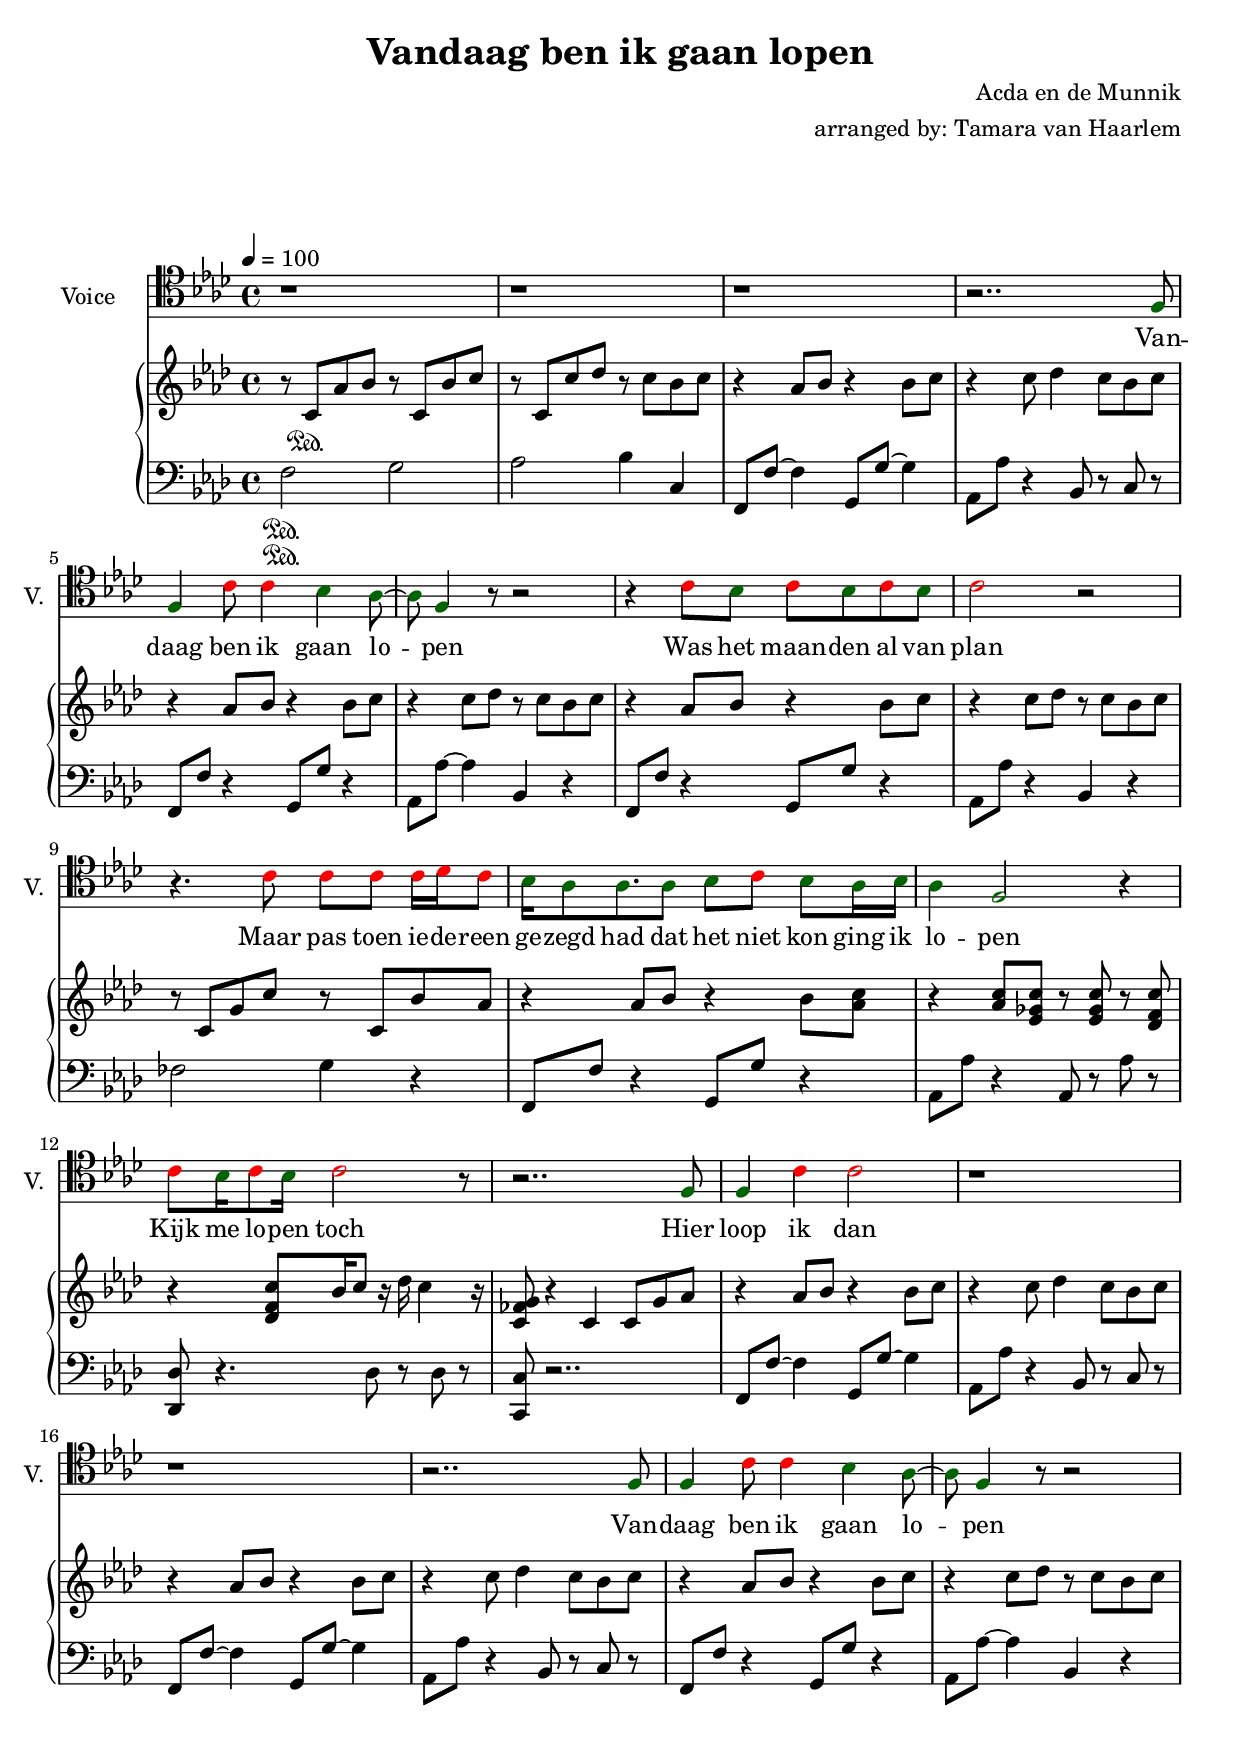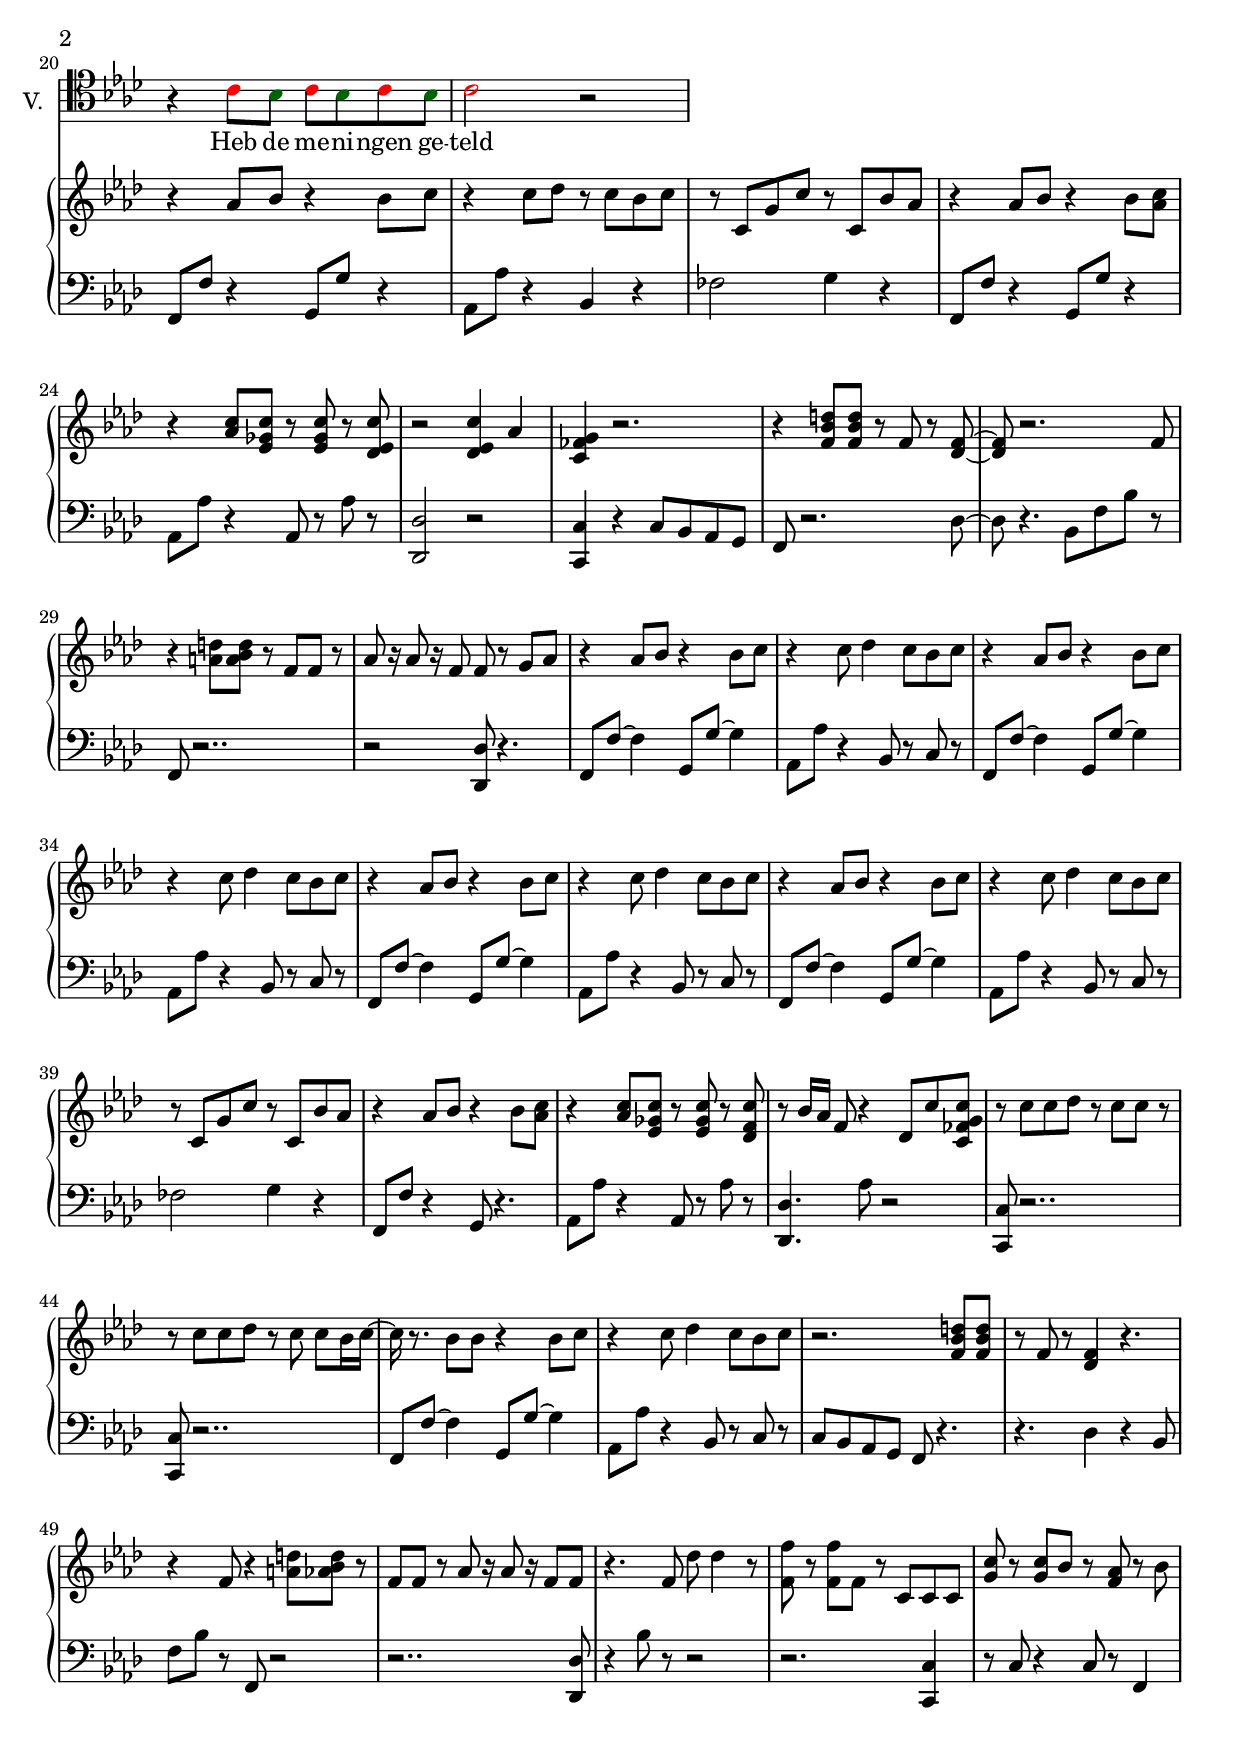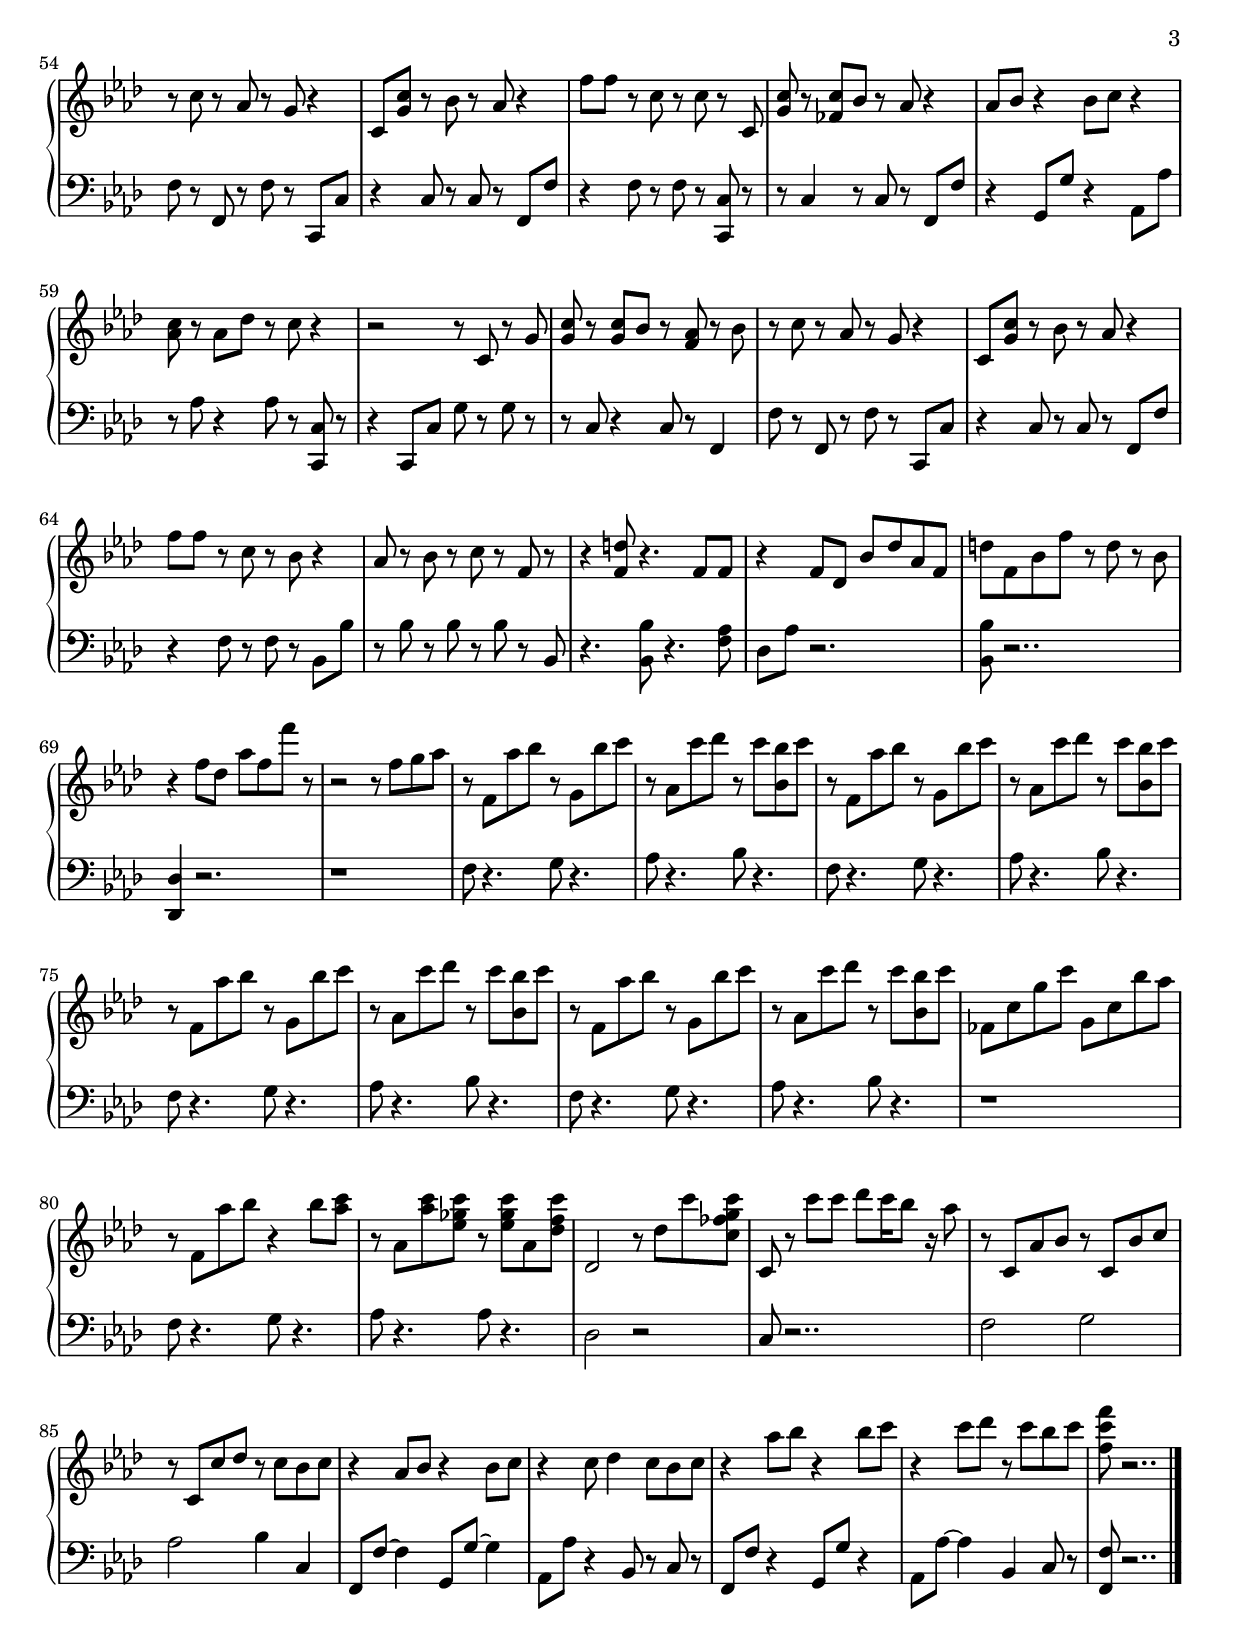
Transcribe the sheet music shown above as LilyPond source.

\include "articulate.ly"
\version "2.19.49"
%Association list of pitches to colors.
#(define color-mapping
  (list
    (cons (ly:make-pitch -1 0 -1/2) (x11-color 'orange))
    (cons (ly:make-pitch -1 0 0) (x11-color 'orange))
    (cons (ly:make-pitch -1 0 1/2) (x11-color 'orange))
    (cons (ly:make-pitch -1 1 -1/2) (x11-color 'orange))
    (cons (ly:make-pitch -1 1 0) (x11-color 'orange))
    (cons (ly:make-pitch -1 1 1/2) (x11-color 'orange))
    (cons (ly:make-pitch -1 2 -1/2) (x11-color 'orange))
    (cons (ly:make-pitch -1 2 0) (x11-color 'orange))
    (cons (ly:make-pitch -1 2 1/2) (x11-color 'orange))
    (cons (ly:make-pitch -1 3 -1/2) (x11-color 'DarkGreen))
    (cons (ly:make-pitch -1 3 0) (x11-color 'DarkGreen))
    (cons (ly:make-pitch -1 3 1/2) (x11-color 'DarkGreen))
    (cons (ly:make-pitch -1 4 -1/2) (x11-color 'DarkGreen))
    (cons (ly:make-pitch -1 4 0) (x11-color 'DarkGreen))
    (cons (ly:make-pitch -1 4 1/2) (x11-color 'DarkGreen))
    (cons (ly:make-pitch -1 5 -1/2) (x11-color 'DarkGreen))
    (cons (ly:make-pitch -1 5 0) (x11-color 'DarkGreen))
    (cons (ly:make-pitch -1 5 1/2) (x11-color 'DarkGreen))
    (cons (ly:make-pitch -1 6 -1/2) (x11-color 'DarkGreen))
    (cons (ly:make-pitch -1 6 0) (x11-color 'DarkGreen))
    (cons (ly:make-pitch -1 6 1/2) (x11-color 'DarkGreen))
    (cons (ly:make-pitch 0 0 -1/2) (x11-color 'red))
    (cons (ly:make-pitch 0 0 0) (x11-color 'red))
    (cons (ly:make-pitch 0 0 1/2) (x11-color 'red))
    (cons (ly:make-pitch 0 1 -1/2) (x11-color 'red))
    (cons (ly:make-pitch 0 1 0) (x11-color 'red))
    (cons (ly:make-pitch 0 1 1/2) (x11-color 'red))
    (cons (ly:make-pitch 0 2 -1/2) (x11-color 'red))
    (cons (ly:make-pitch 0 2 0) (x11-color 'red))
    (cons (ly:make-pitch 0 2 1/2) (x11-color 'red))
    (cons (ly:make-pitch 0 3 -1/2) (x11-color 'blue))
    (cons (ly:make-pitch 0 3 0) (x11-color 'blue))
    (cons (ly:make-pitch 0 3 1/2) (x11-color 'blue))
    (cons (ly:make-pitch 0 4 -1/2) (x11-color 'blue))
    (cons (ly:make-pitch 0 4 0) (x11-color 'blue))
    (cons (ly:make-pitch 0 4 1/2) (x11-color 'blue))
    (cons (ly:make-pitch 0 5 -1/2) (x11-color 'blue))
    (cons (ly:make-pitch 0 5 0) (x11-color 'blue))
    (cons (ly:make-pitch 0 5 1/2) (x11-color 'blue))
    (cons (ly:make-pitch 0 6 -1/2) (x11-color 'blue))
    (cons (ly:make-pitch 0 6 0) (x11-color 'blue))
    (cons (ly:make-pitch 0 6 1/2) (x11-color 'blue))
    (cons (ly:make-pitch 1 0 -1/2) (x11-color 'MediumPurple))
    (cons (ly:make-pitch 1 0 0) (x11-color 'MediumPurple))
    (cons (ly:make-pitch 1 0 1/2) (x11-color 'MediumPurple))
    (cons (ly:make-pitch 1 1 -1/2) (x11-color 'MediumPurple))
    (cons (ly:make-pitch 1 1 0) (x11-color 'MediumPurple))
    (cons (ly:make-pitch 1 1 1/2) (x11-color 'MediumPurple))
    (cons (ly:make-pitch 1 2 -1/2) (x11-color 'MediumPurple))
    (cons (ly:make-pitch 1 2 0) (x11-color 'MediumPurple))
    (cons (ly:make-pitch 1 2 1/2) (x11-color 'MediumPurple))
    (cons (ly:make-pitch 1 3 -1/2) (x11-color 'DeepPink))
    (cons (ly:make-pitch 1 3 0) (x11-color 'DeepPink))
    (cons (ly:make-pitch 1 3 1/2) (x11-color 'DeepPink))
    (cons (ly:make-pitch 1 4 -1/2) (x11-color 'DeepPink))
    (cons (ly:make-pitch 1 4 0) (x11-color 'DeepPink))
    (cons (ly:make-pitch 1 4 1/2) (x11-color 'DeepPink))
    (cons (ly:make-pitch 1 5 -1/2) (x11-color 'DeepPink))
    (cons (ly:make-pitch 1 5 0) (x11-color 'DeepPink))
    (cons (ly:make-pitch 1 5 1/2) (x11-color 'DeepPink))
    (cons (ly:make-pitch 1 6 -1/2) (x11-color 'DeepPink))
    (cons (ly:make-pitch 1 6 0) (x11-color 'DeepPink))
    (cons (ly:make-pitch 1 6 1/2) (x11-color 'DeepPink))))

%Compare pitch and alteration (not octave).
#(define (pitch-equals? p1 p2)
  (and
    (= (ly:pitch-octave p1) (ly:pitch-octave p2))
    (= (ly:pitch-alteration p1) (ly:pitch-alteration p2))
    (= (ly:pitch-notename p1) (ly:pitch-notename p2))))

#(define (pitch-to-color pitch)
  (let ((color (assoc pitch color-mapping pitch-equals?)))
    (if color
      (cdr color))))

#(define (color-notehead grob)
  (pitch-to-color
    (ly:event-property (event-cause grob) 'pitch)))

\include "predefined-guitar-fretboards.ly"
\version "2.19.50"
% voicetrainer: measures = 61
% voicetrainer: pages = 5
\header {
  title = "Vandaag ben ik gaan lopen"
  composer = "Acda en de Munnik"
  arranger = "arranged by: Tamara van Haarlem"
}

voicetrainerTempo = 100
voicetrainerKey = f

global= {
  \tempo 4=\voicetrainerTempo \time 4/4 \key f \minor
}

vchora = \relative c {
  r2.. f8 |
  f4 c'8 c4 bes4 as8~ |
  as8 f4 r8 r2 |
}
vchorb = \relative c {
  r4 c'8 bes c bes c bes |
  c2 r2 |
}

voiceStaff= \transpose f \voicetrainerKey \relative c {
  \override NoteHead #'color = #color-notehead
  \global
  \clef tenor
  \repeat unfold 3 r1 |
  %4 Vandaag ben ik gaan lopen
  \vchora
  %7 Was het maanden al van plan
  \vchorb
  %9 Maar pas toen iedereen gezegd had dat het niet kon ging ik lopen
  r4. c'8 c c c16 des c8 |
  bes16 as8 as8. as8 bes c bes as16 bes|
  as4 f2 r4 |
  % Kijk me lopen toch!
  c'8 bes16 c8 bes16 c2 r8 |
  r2.. f,8 |
  %14 Hier loop ik dan
  f4 c' c2 |
  r1 | r1 |
  %17 Vandaag ben ik gaan lopen
  \vchora
  %20 Ik heb de meningen geteld
  \vchorb
}

cello= \transpose f \voicetrainerKey \relative c, {
  \global
  \clef bass
}

upperStaff= \transpose f \voicetrainerKey \relative c' {
  \global
  %1
  r8 c\sustainOn as' bes r c, bes' c |
  r8 c, c' des r c bes c |
  r4 as8 bes r4 bes8 c |
  %4
  r4 c8 des4 c8 bes c |
  r4 as8 bes r4 bes8 c |
  r4 c8 des r c bes c |
  %7
  r4 as8 bes r4 bes8 c |
  r4 c8 des r c bes c |
  r c, g' c r c, bes' as |
  %10
  r4 as8 bes r4 bes8 < as c> |
  r4 < as c>8 < es ges c> r < es ges c> r < des f c'> |
  r4 < des f c'>8 bes'16 c8 r16 des c4 r16 |
  %13
  < c, fes g>8 r4 c c8 g' as |
  r4 as8 bes r4 bes8 c |
  r4 c8 des4 c8 bes c |
  %16
  r4 as8 bes r4 bes8 c |
  r4 c8 des4 c8 bes c |
  r4 as8 bes r4 bes8 c |
  %19
  r4 c8 des r c bes c |
  r4 as8 bes r4 bes8 c |
  r4 c8 des r c bes c |
  %22
  r8 c, g' c r c, bes' as |
  r4 as8 bes r4 bes8 < as c> |
  r4 < as c>8 < es ges c> r < es ges c> r < des es c'> |
  r2 < des es c'>4 as' |
  %26
  < c, fes g> r2. |
  r4 < f bes d>8 < f bes d> r f r < des f>~ |
  < des f> r2. f8 |
  %29
  r4 < a d>8 < a bes d> r f f r |
  as r16 as8 r16 f8 f r g as |
  r4 as8 bes r4 bes8 c |
  %32
  r4 c8 des4 c8 bes c |
  r4 as8 bes r4 bes8 c |
  r4 c8 des4 c8 bes c |
  %35
  r4 as8 bes r4 bes8 c |
  r4 c8 des4 c8 bes c |
  r4 as8 bes r4 bes8 c |
  %38
  r4 c8 des4 c8 bes c |
  r c, g' c r c, bes' as |
  r4 as8 bes r4 bes8 < as c> |
  %41
  r4 < as c>8 < es ges c> r < es ges c> r < des f c'> |
  r bes'16 as f8 r4 des8 c' < c, fes g c> |
  r c' c des r c c r |
  %44
  r c c des r c c bes16 c~ |
  c r8. bes8 bes r4 bes8 c |
  r4 c8 des4 c8 bes c |
  %47
  r2. < f, bes d>8 < f bes d> |
  r f r < des f>4 r4. |
  r4 f8 r4 < a d>8 < as bes d> r |
  %50
  f f r as r16 as8 r16 f8 f |
  r4. f8 des' des4 r8 |
  < f, f'> r < f f'> f r c c c |
  %53
  < g' c> r < g c> bes r < f as> r bes |
  r c r as r g r4 |
  c,8 < g' c> r bes r as r4 |
  %56
  f'8 f r c r c r c, |
  < g' c> r < fes c'> bes r as r4 |
  as8 bes r4 bes8 c r4 |
  %59
  < as c>8 r as des r c r4 |
  r2 r8 c, r g' |
  < g c> r < g c> bes r < f as> r bes |
  %62
  r c r as r g r4 |
  c,8 < g' c> r bes r as r4 |
  f'8 f r c r bes r4 |
  %65
  as8 r bes r c r f, r |
  r4 < f d'>8 r4. f8 f |
  r4 f8 des bes' des as f |
  %68
  d' f, bes f' r d r bes |
  r4 f'8 des as' f f' r |
  r2 r8 f, g as |
  \repeat unfold 4 {
    r f, as' bes r g, bes' c |
    %72
    r as, c' des r c < bes, bes'> c' |
  }
  %79
  fes,, c' g' c g, c bes' as |
  r f, as' bes r4 bes8 < as c> |
  %81
  r as, < as' c> < es ges c> r < es ges c> as, < des f c'> |
  des,2 r8 des' c' < c, fes g c> |
  c, r c'' c des c16 bes8 r16 as8 |
  %84
  r c,, as' bes r c, bes' c |
  r c, c' des r c bes c |
  r4 as8 bes r4 bes8 c |
  %87
  r4 c8 des4 c8 bes c |
  r4 as'8 bes r4 bes8 c |
  r4 c8 des r c bes c |
  < f, c' f> r2.. \bar "|."
}

lowerStaff= \transpose f \voicetrainerKey \relative c {
  \global
  \clef bass
  %1
  f2\sustainOn g |
  as bes4 c, |
  f,8 f'~ f4 g,8 g'~ g4 |
  %4
  as,8 as' r4 bes,8 r c r |
  f, f' r4 g,8 g' r4 |
  as,8 as'~ as4 bes, r |
  %7
  f8 f' r4 g,8 g' r4 |
  as,8 as' r4 bes, r |
  fes'2 g4 r |
  %10
  f,8 f' r4 g,8 g' r4 |
  as,8 as' r4 as,8 r as' r |
  < des,, des'>8 r4. des'8 r des r |
  %13
  < c, c'>8 r2.. |
  f8 f'~ f4 g,8 g'~ g4 |
  as,8 as' r4 bes,8 r c r |
  %16
  f,8 f'~ f4 g,8 g'~ g4 |
  as,8 as' r4 bes,8 r c r |
  f, f' r4 g,8 g' r4 |
  %19
  as,8 as'~ as4 bes, r |
  f8 f' r4 g,8 g' r4 |
  as,8 as' r4 bes, r |
  %22
  fes'2 g4 r |
  f,8 f' r4 g,8 g' r4 |
  as,8 as' r4 as,8 r as' r |
  < des,, des'>2 r |
  %26
  < c c'>4 r c'8 bes as g |
  f r2. des'8~ |
  des r4. bes8 f' bes r |
  %29
  f,8 r2.. |
  r2 < des des'>8 r4. |
  f8 f'~ f4 g,8 g'~ g4 |
  %32
  as,8 as' r4 bes,8 r c r |
  f,8 f'~ f4 g,8 g'~ g4 |
  as,8 as' r4 bes,8 r c r |
  %35
  f,8 f'~ f4 g,8 g'~ g4 |
  as,8 as' r4 bes,8 r c r |
  f,8 f'~ f4 g,8 g'~ g4 |
  %38
  as,8 as' r4 bes,8 r c r |
  fes2 g4 r |
  f,8 f' r4 g,8 r4. |
  %41
  as8 as' r4 as,8 r as' r |
  < des,, des'>4. as''8 r2 |
  < c,, c'>8 r2.. |
  %44
  < c c'>8 r2.. |
  f8 f'~ f4 g,8 g'~ g4 |
  as,8 as' r4 bes,8 r c r |
  %47
  c bes as g f r4. |
  r des'4 r bes8 |
  f' bes r f, r2 |
  %50
  r2.. < des des'>8 |
  r4 bes''8 r8 r2 |
  r2. < c,, c'> 4 |
  %53
  r8 c' r4 c8 r f,4 |
  f'8 r f, r f' r c, c' |
  r4 c8 r c r f, f' |
  %56
  r4 f8 r f r < c, c'> r |
  r c'4 r8 c r f, f' |
  r4 g,8 g' r4 as,8 as' |
  %59
  r as r4 as8 r < c,, c'> r |
  r4 c8 c' g' r g r |
  r c, r4 c8 r f,4 |
  %62
  f'8 r f, r f' r c, c' |
  r4 c8 r c r f, f' |
  r4 f8 r f r bes, bes' |
  %65
  r bes r bes r bes r bes, |
  r4. < bes bes'>8 r4. < f' as>8 |
  des as' r2. |
  %68
  < bes, bes'>8 r2.. |
  < des, des'>4 r2. |
  r1 |
  f'8 r4. g8 r4. |
  %72
  as8 r4. bes8 r4. |
  f8 r4. g8 r4. |
  as8 r4. bes8 r4. |
  %75
  f8 r4. g8 r4. |
  as8 r4. bes8 r4. |
  f8 r4. g8 r4. |
  %78
  as8 r4. bes8 r4. |
  r1 |
  f8 r4. g8 r4. |
  %81
  as8 r4. as8 r4. |
  des,2 r |
  c8 r2.. |
  %84
  f2 g |
  as bes4 c, |
  f,8 f'~ f4 g,8 g'~ g4 |
  %87
  as,8 as' r4 bes,8 r c r |
  f, f' r4 g,8 g' r4 |
  as,8 as'~ as4 bes, c8 r |
  < f, f'> r2.. \bar "|."
}

pianoDynamics = {
}

pianoPedal = {
  s1\sustainOn
}

myChords= \chordmode {
  \transpose f \voicetrainerKey {
  }
}

% sheetonly start
\book {
  \score {
    <<
      \new ChordNames { \myChords }
      \new FretBoards { \myChords }
      % instrument start voice
      \new Staff = "voice" <<
        \set Staff.instrumentName = \markup { "Voice" }
        \set Staff.shortInstrumentName = \markup { "V." }
        \voiceStaff
        \addlyrics {
          Van -- daag ben ik gaan lo -- pen
          Was het maan -- den al van plan
          Maar pas toen ie -- de -- reen ge -- zegd had dat het niet kon
          ging ik lo -- pen
          Kijk me lo -- pen toch
          Hier loop ik dan
          Van -- daag ben ik gaan lo -- pen
          Heb de me -- ni -- ngen ge -- teld
        }
      >>
      % instrument end voice
      % instrument start cello
      \new Staff = "cello" <<
        \set Staff.instrumentName = \markup { "ViolonCello" }
        \set Staff.shortInstrumentName = \markup { "C." }
        \cello
      >>
      % instrument end cello
      % instrument start piano
      \new PianoStaff = "piano" <<
        \new Staff {
          \set Staff.midiInstrument = "acoustic grand"
          \removeWithTag midi \upperStaff
        }
        \new Dynamics \pianoDynamics
        \new Staff {
          \set Staff.midiInstrument = "acoustic grand"
          \removeWithTag midi \lowerStaff
        }
        \new Dynamics \pianoPedal
      >>
      % instrument end piano
    >>
    \layout {
      \context {
        \Staff \RemoveEmptyStaves
        \override VerticalAxisGroup #'remove-first = ##t
      }
      \context {
        \PianoStaff
        \accepts Dynamics
      }
    }
  }
}
% sheetonly end
% midionly start
\book {
  \score {
    \unfoldRepeats \articulate <<
      % instrument start voice
      \new Staff = "voice" <<
        \set Staff.instrumentName = \markup { "Voice" }
        \set Staff.shortInstrumentName = \markup { "V." }
        \set Staff.midiInstrument = "choir aahs"
        \voiceStaff
      >>
      % instrument end voice
      % instrument start cello
      \new Staff = "cello" <<
        \set Staff.instrumentName = \markup { "ViolonCello" }
        \set Staff.shortInstrumentName = \markup { "C." }
        \set Staff.midiInstrument = "cello"
        \cello
      >>
      % instrument end cello
      % instrument start piano
      \new PianoStaff = "piano" <<
        \new Staff = "piano:1" {
          \set Staff.midiInstrument = "acoustic grand"
          \new Voice <<
            \new Dynamics \pianoDynamics
            \upperStaff
            \new Dynamics \pianoPedal
          >>
        }
        \new Staff = "piano:2" {
          \set Staff.midiInstrument = "acoustic grand"
          \new Voice <<
            \new Dynamics \pianoDynamics
            \lowerStaff
            \new Dynamics \pianoPedal
          >>
        }
      >>
      % instrument end piano
      % instrument start metronome
      \new DrumStaff = "metronome" {
        \drummode {
          \global
          \repeat unfold 61 {
            hiwoodblock4 lowoodblock wbl wbl
          }
        }
      }
      % instrument end metronome
    >>
    \midi {
      \context {
        \type "Performer_group"
        \name Dynamics
        \consists "Dynamic_performer"
        \consists "Piano_pedal_performer"
      }
      \context {
        \Voice
        \accepts Dynamics
      }
    }
  }
}
% midionly end

